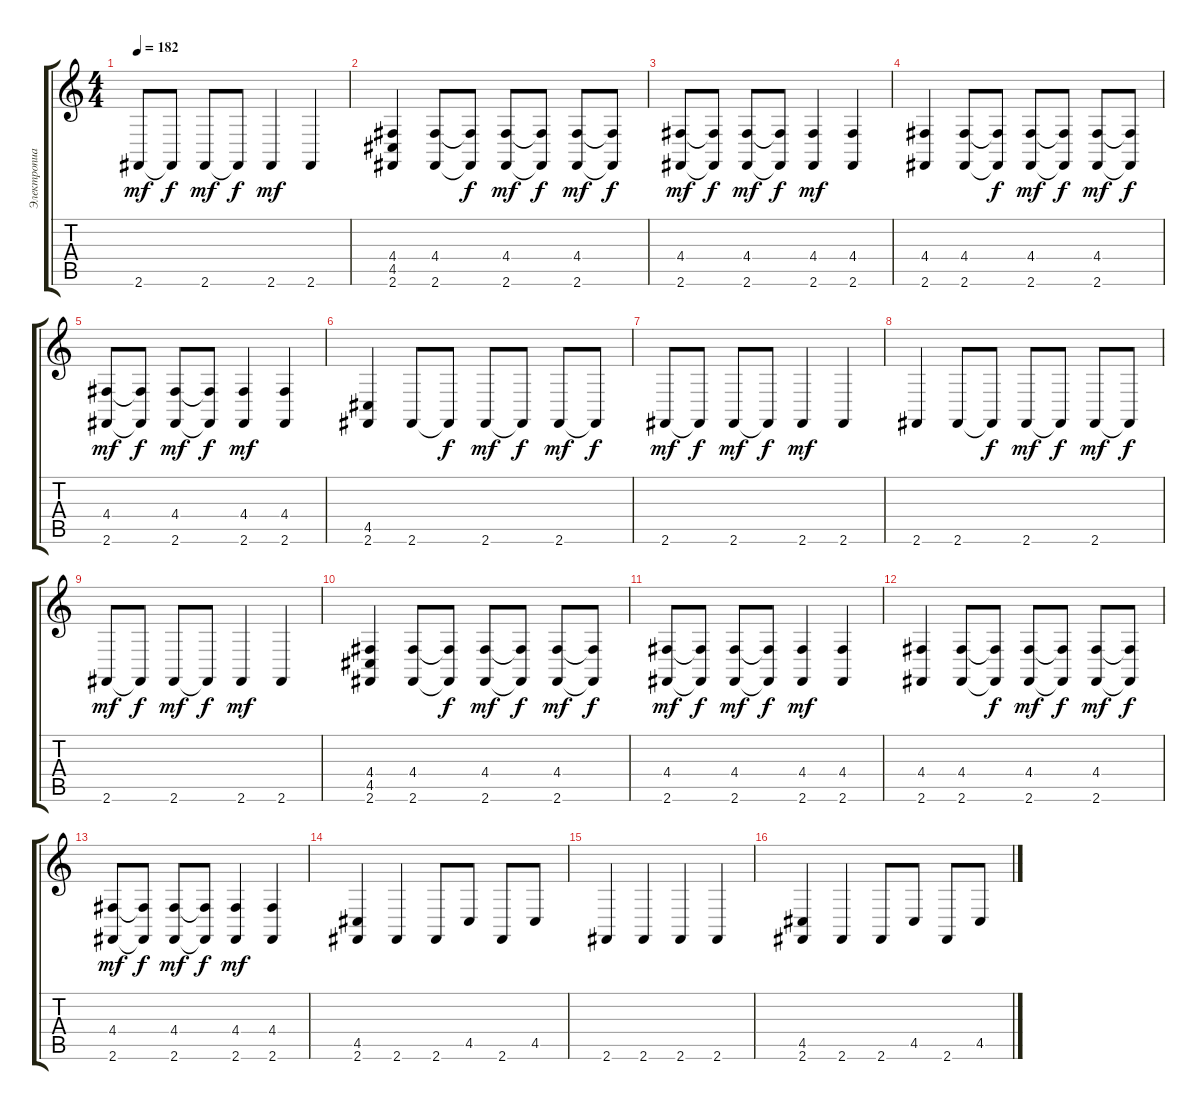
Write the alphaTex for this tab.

\track ("Электропиано" "Электропиа") {instrument celesta}
\staff {score tabs}
\tuning (E4 B3 G3 D3 A2 E2) {hide}
\ts (4 4)
\tempo 182
\clef g2
\ks c
2.6.8{dy mf} 2.6{t}.8{dy f} 2.6.8{dy mf} 2.6{t}.8{dy f} 2.6.4{dy mf} 2.6.4 |
(4.4 4.5 2.6).4 (4.4 2.6).8 (4.4{t} 2.6{t}).8{dy f} (4.4 2.6).8{dy mf} (4.4{t} 2.6{t}).8{dy f} (4.4 2.6).8{dy mf} (4.4{t} 2.6{t}).8{dy f} |
(4.4 2.6).8{dy mf} (4.4{t} 2.6{t}).8{dy f} (4.4 2.6).8{dy mf} (4.4{t} 2.6{t}).8{dy f} (4.4 2.6).4{dy mf} (4.4 2.6).4 |
(4.4 2.6).4 (4.4 2.6).8 (4.4{t} 2.6{t}).8{dy f} (4.4 2.6).8{dy mf} (4.4{t} 2.6{t}).8{dy f} (4.4 2.6).8{dy mf} (4.4{t} 2.6{t}).8{dy f} |
(4.4 2.6).8{dy mf} (4.4{t} 2.6{t}).8{dy f} (4.4 2.6).8{dy mf} (4.4{t} 2.6{t}).8{dy f} (4.4 2.6).4{dy mf} (4.4 2.6).4 |
(4.5 2.6).4 2.6.8 2.6{t}.8{dy f} 2.6.8{dy mf} 2.6{t}.8{dy f} 2.6.8{dy mf} 2.6{t}.8{dy f} |
2.6.8{dy mf} 2.6{t}.8{dy f} 2.6.8{dy mf} 2.6{t}.8{dy f} 2.6.4{dy mf} 2.6.4 |
2.6.4 2.6.8 2.6{t}.8{dy f} 2.6.8{dy mf} 2.6{t}.8{dy f} 2.6.8{dy mf} 2.6{t}.8{dy f} |
2.6.8{dy mf} 2.6{t}.8{dy f} 2.6.8{dy mf} 2.6{t}.8{dy f} 2.6.4{dy mf} 2.6.4 |
(4.4 4.5 2.6).4 (4.4 2.6).8 (4.4{t} 2.6{t}).8{dy f} (4.4 2.6).8{dy mf} (4.4{t} 2.6{t}).8{dy f} (4.4 2.6).8{dy mf} (4.4{t} 2.6{t}).8{dy f} |
(4.4 2.6).8{dy mf} (4.4{t} 2.6{t}).8{dy f} (4.4 2.6).8{dy mf} (4.4{t} 2.6{t}).8{dy f} (4.4 2.6).4{dy mf} (4.4 2.6).4 |
(4.4 2.6).4 (4.4 2.6).8 (4.4{t} 2.6{t}).8{dy f} (4.4 2.6).8{dy mf} (4.4{t} 2.6{t}).8{dy f} (4.4 2.6).8{dy mf} (4.4{t} 2.6{t}).8{dy f} |
(4.4 2.6).8{dy mf} (4.4{t} 2.6{t}).8{dy f} (4.4 2.6).8{dy mf} (4.4{t} 2.6{t}).8{dy f} (4.4 2.6).4{dy mf} (4.4 2.6).4 |
(4.5 2.6).4 2.6.4 2.6.8 4.5.8 2.6.8 4.5.8 |
2.6.4 2.6.4 2.6.4 2.6.4 |
(4.5 2.6).4 2.6.4 2.6.8 4.5.8 2.6.8 4.5.8
